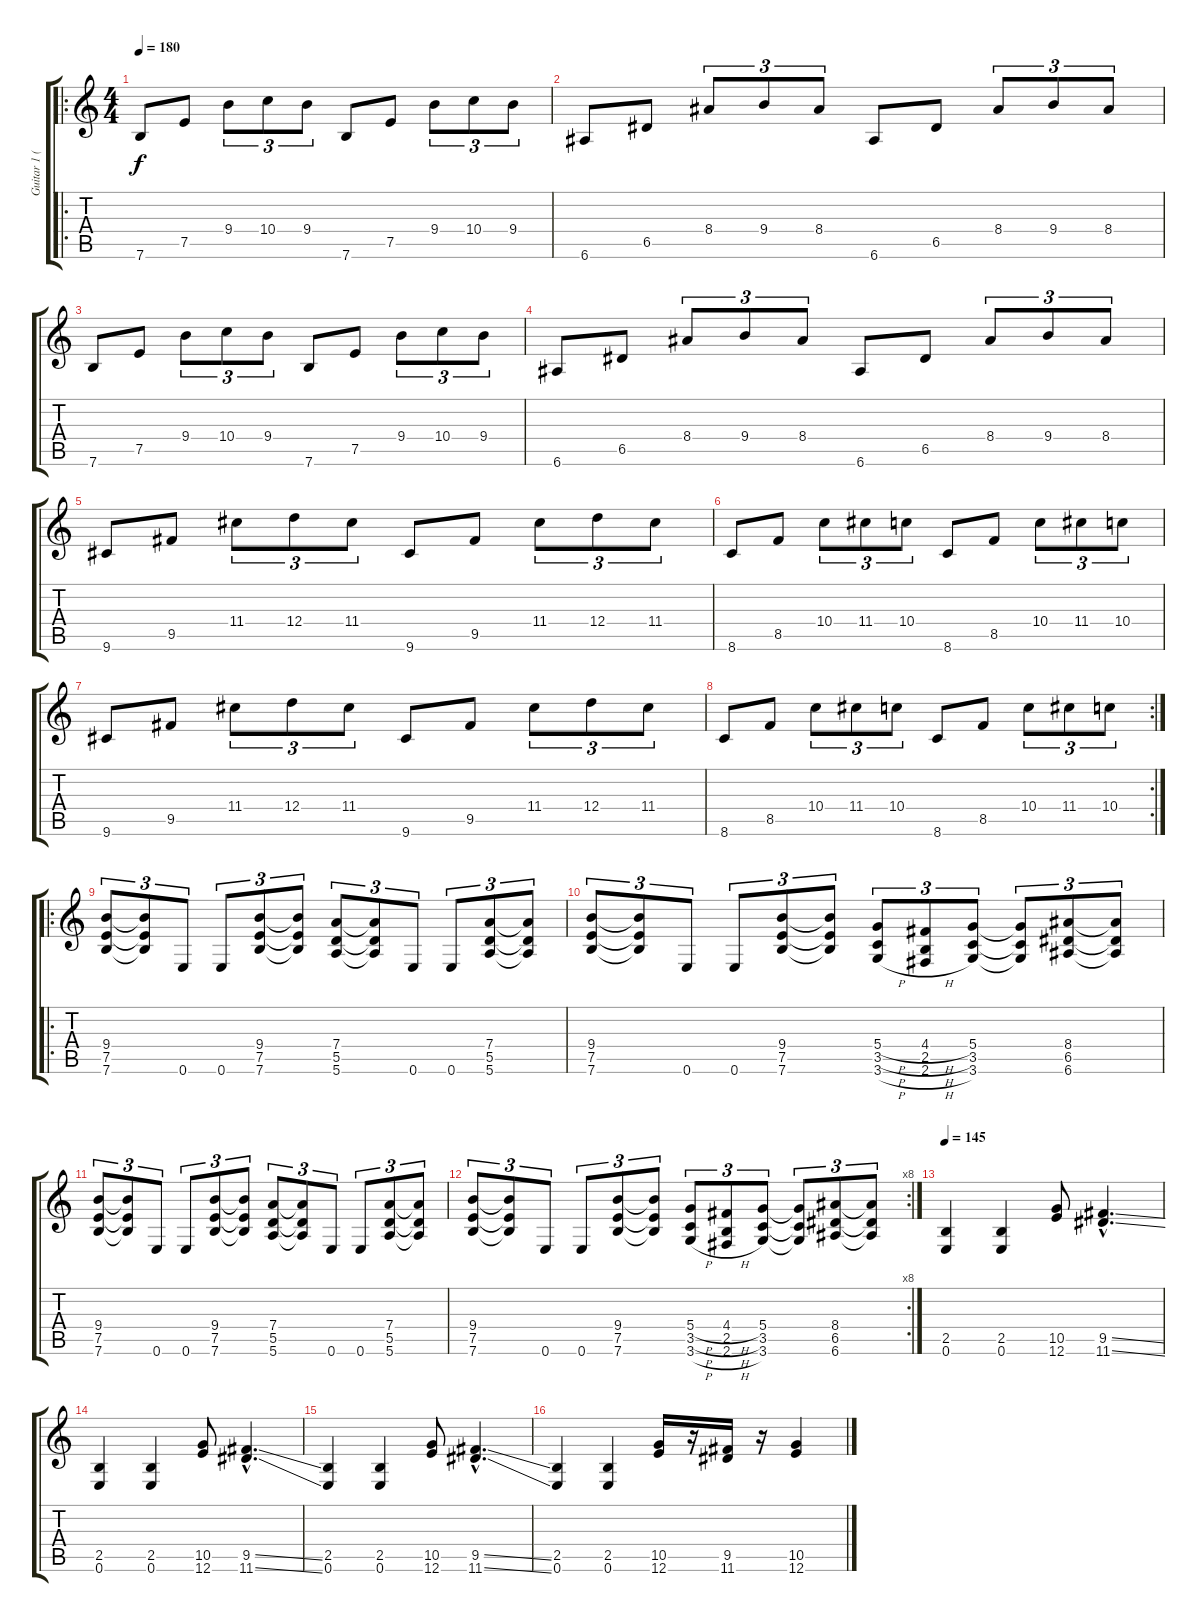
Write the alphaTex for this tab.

\track ("Guitar 1 (Shagrath)" "Guitar 1 (") {instrument distortionguitar}
\staff {score tabs}
\tuning (E4 B3 G3 D3 A2 E2) {hide}
\ro
\ts (4 4)
\tempo 180
\clef g2
\ks c
7.6.8{dy f} 7.5.8 9.4.8{tu (3 2)} 10.4.8{tu (3 2)} 9.4.8{tu (3 2)} 7.6.8 7.5.8 9.4.8{tu (3 2)} 10.4.8{tu (3 2)} 9.4.8{tu (3 2)} |
6.6.8 6.5.8 8.4.8{tu (3 2)} 9.4.8{tu (3 2)} 8.4.8{tu (3 2)} 6.6.8 6.5.8 8.4.8{tu (3 2)} 9.4.8{tu (3 2)} 8.4.8{tu (3 2)} |
7.6.8 7.5.8 9.4.8{tu (3 2)} 10.4.8{tu (3 2)} 9.4.8{tu (3 2)} 7.6.8 7.5.8 9.4.8{tu (3 2)} 10.4.8{tu (3 2)} 9.4.8{tu (3 2)} |
6.6.8 6.5.8 8.4.8{tu (3 2)} 9.4.8{tu (3 2)} 8.4.8{tu (3 2)} 6.6.8 6.5.8 8.4.8{tu (3 2)} 9.4.8{tu (3 2)} 8.4.8{tu (3 2)} |
9.6.8 9.5.8 11.4.8{tu (3 2)} 12.4.8{tu (3 2)} 11.4.8{tu (3 2)} 9.6.8 9.5.8 11.4.8{tu (3 2)} 12.4.8{tu (3 2)} 11.4.8{tu (3 2)} |
8.6.8 8.5.8 10.4.8{tu (3 2)} 11.4.8{tu (3 2)} 10.4.8{tu (3 2)} 8.6.8 8.5.8 10.4.8{tu (3 2)} 11.4.8{tu (3 2)} 10.4.8{tu (3 2)} |
9.6.8 9.5.8 11.4.8{tu (3 2)} 12.4.8{tu (3 2)} 11.4.8{tu (3 2)} 9.6.8 9.5.8 11.4.8{tu (3 2)} 12.4.8{tu (3 2)} 11.4.8{tu (3 2)} |
\rc 2
8.6.8 8.5.8 10.4.8{tu (3 2)} 11.4.8{tu (3 2)} 10.4.8{tu (3 2)} 8.6.8 8.5.8 10.4.8{tu (3 2)} 11.4.8{tu (3 2)} 10.4.8{tu (3 2)} |
\ro
(9.4 7.5 7.6).8{tu (3 2)} (9.4{t} 7.5{t} 7.6{t}).8{tu (3 2)} 0.6.8{tu (3 2)} 0.6.8{tu (3 2)} (9.4 7.5 7.6).8{tu (3 2)} (9.4{t} 7.5{t} 7.6{t}).8{tu (3 2)} (7.4 5.5 5.6).8{tu (3 2)} (7.4{t} 5.5{t} 5.6{t}).8{tu (3 2)} 0.6.8{tu (3 2)} 0.6.8{tu (3 2)} (7.4 5.5 5.6).8{tu (3 2)} (7.4{t} 5.5{t} 5.6{t}).8{tu (3 2)} |
(9.4 7.5 7.6).8{tu (3 2)} (9.4{t} 7.5{t} 7.6{t}).8{tu (3 2)} 0.6.8{tu (3 2)} 0.6.8{tu (3 2)} (9.4 7.5 7.6).8{tu (3 2)} (9.4{t} 7.5{t} 7.6{t}).8{tu (3 2)} (5.4{h} 3.5{h} 3.6{h}).8{tu (3 2)} (4.4{h} 2.5{h} 2.6{h}).8{tu (3 2)} (5.4 3.5 3.6).8{tu (3 2)} (5.4{t} 3.5{t} 3.6{t}).8{tu (3 2)} (8.4 6.5 6.6).8{tu (3 2)} (8.4{t} 6.5{t} 6.6{t}).8{tu (3 2)} |
(9.4 7.5 7.6).8{tu (3 2)} (9.4{t} 7.5{t} 7.6{t}).8{tu (3 2)} 0.6.8{tu (3 2)} 0.6.8{tu (3 2)} (9.4 7.5 7.6).8{tu (3 2)} (9.4{t} 7.5{t} 7.6{t}).8{tu (3 2)} (7.4 5.5 5.6).8{tu (3 2)} (7.4{t} 5.5{t} 5.6{t}).8{tu (3 2)} 0.6.8{tu (3 2)} 0.6.8{tu (3 2)} (7.4 5.5 5.6).8{tu (3 2)} (7.4{t} 5.5{t} 5.6{t}).8{tu (3 2)} |
\rc 8
(9.4 7.5 7.6).8{tu (3 2)} (9.4{t} 7.5{t} 7.6{t}).8{tu (3 2)} 0.6.8{tu (3 2)} 0.6.8{tu (3 2)} (9.4 7.5 7.6).8{tu (3 2)} (9.4{t} 7.5{t} 7.6{t}).8{tu (3 2)} (5.4{h} 3.5{h} 3.6{h}).8{tu (3 2)} (4.4{h} 2.5{h} 2.6{h}).8{tu (3 2)} (5.4 3.5 3.6).8{tu (3 2)} (5.4{t} 3.5{t} 3.6{t}).8{tu (3 2)} (8.4 6.5 6.6).8{tu (3 2)} (8.4{t} 6.5{t} 6.6{t}).8{tu (3 2)} |
\tempo 145
(2.5 0.6).4 (2.5 0.6).4 (10.5 12.6).8 (9.5{ss hac} 11.6{ss hac}).4{d} |
(2.5 0.6).4 (2.5 0.6).4 (10.5 12.6).8 (9.5{ss hac} 11.6{ss hac}).4{d} |
(2.5 0.6).4 (2.5 0.6).4 (10.5 12.6).8 (9.5{ss hac} 11.6{ss hac}).4{d} |
(2.5 0.6).4 (2.5 0.6).4 (10.5 12.6).16 r.16 (9.5 11.6).16 r.16 (10.5 12.6).4
